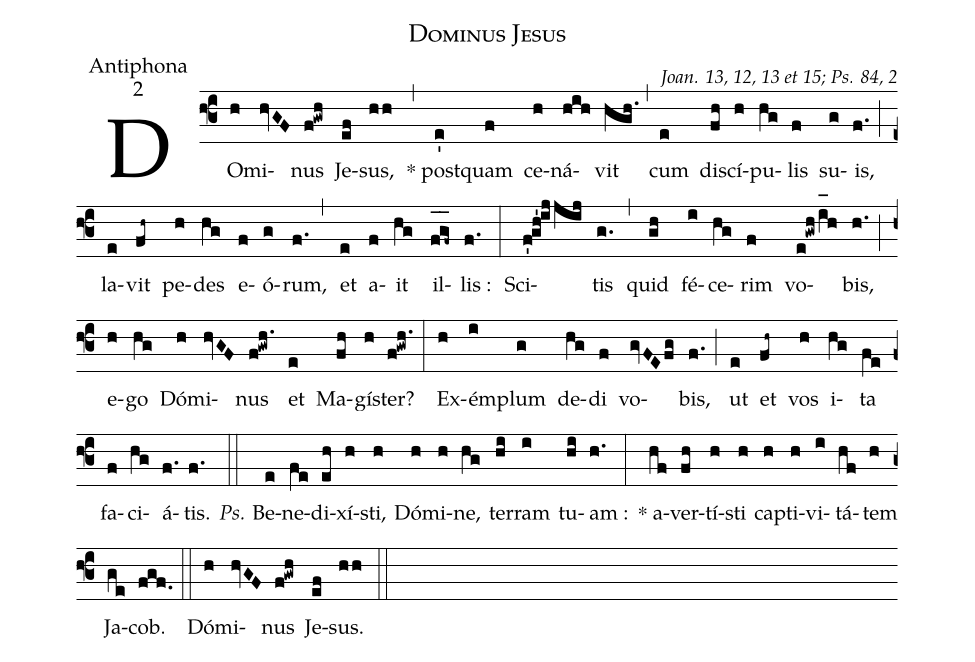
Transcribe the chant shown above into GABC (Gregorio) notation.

name:Dominus Jesus;
office-part:Antiphona;
mode:2;
commentary:Joan. 13, 12, 13 et 15; Ps. 84, 2;
%%
(f3) DO(h)mi(hvGF)nus(f!gwh) Je(ef)sus,(hh) (,) * post(e')quam(f) ce(h)ná(hih)vit(hgh.) (,) cum(e) di(fh)scí(h)pu(hg)lis(f) su(g)is,(f.) (;) la(e)vit(fh~) pe(h)des(hg) e(f)ó(g)rum,(f.) (,) et(e) a(f)it(hg) il(f_[oh:h]g_[oh:h]f~)lis :(f.) (:) Sci(f'!gh'!ijjij)tis(g.) (,) quid(gh) fé(i)ce(hg)rim(f) vo(e!gwh/i_[oh:h]h)bis,(h.) (;) e(h)go(hg) Dó(h)mi(hvGF)nus(f!gwh.) et(e) Ma(fh)gí(h)ster?(f!gwh.) (:) Ex(h)ém(i)plum(g) de(hg)di(f) vo(gvFEfg)bis,(f.) (;) ut(e) et(fh~) vos(h) i(hg)ta(fe) fa(f)ci(hg)á(f.)tis.(f.) (::) <i>Ps.</i> Be(e)ne(fe)di(eh)xí(h)sti,(h) Dó(h)mi(h)ne,(hg) ter(hi)ram(i) tu(hi)am :(h.) (:) * a(hf)ver(fh)tí(h)sti(h) ca(h)pti(h)vi(i)tá(hf)tem(h) Ja(ge)cob.(fgf.0) (::) Dó(h)mi(hvGF)nus(f!gwh) Je(ef)sus.(hh) (::)
